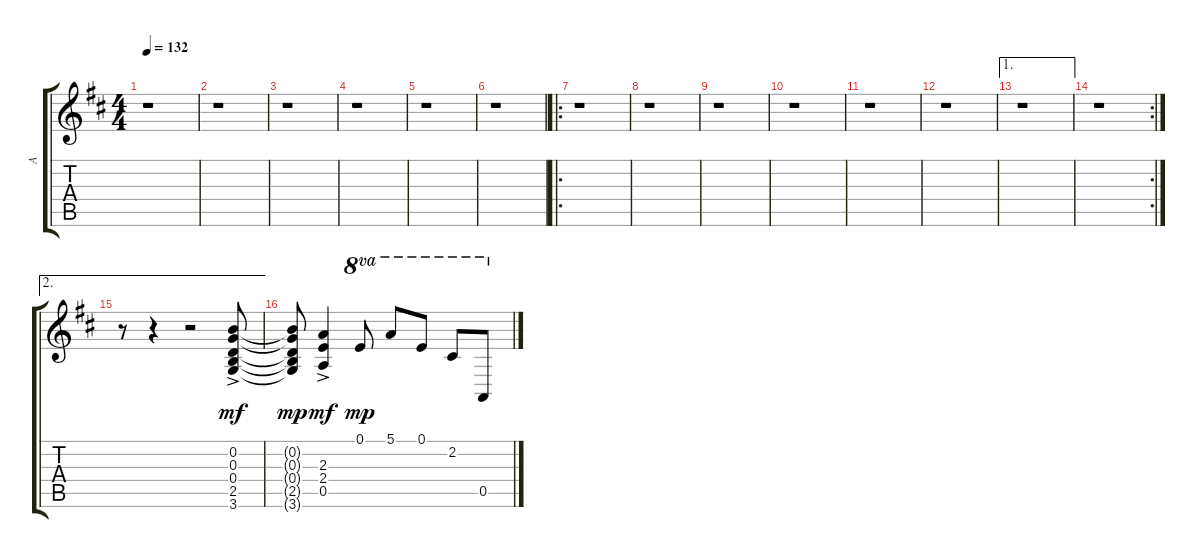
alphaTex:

\track ("A" "A") {instrument acousticguitarsteel}
\staff {score tabs}
\tuning (E4 B3 G3 D3 A2 E2) {hide}
\ts (4 4)
\tempo 132
\clef g2
\ks d
r.1{dy f} |
r.1 |
r.1 |
r.1 |
r.1 |
r.1 |
\ro
r.1 |
r.1 |
r.1 |
r.1 |
r.1 |
r.1 |
\ae 1
r.1 |
\rc 2
r.1 |
\ae 2
r.8 r.4 r.2 (0.2{ac} 0.3{ac} 0.4{ac} 2.5{ac} 3.6{ac}).8{dy mf} |
(0.2{t} 0.3{t} 0.4{t} 2.5{t} 3.6{t}).8{dy mp} (2.3{ac} 2.4{ac} 0.5{ac}).4{dy mf} 0.1.8{ot 8va dy mp} 5.1.8{ot 8va} 0.1.8{ot 8va} 2.2.8{ot 8va} 0.5.8{ot 8va}
